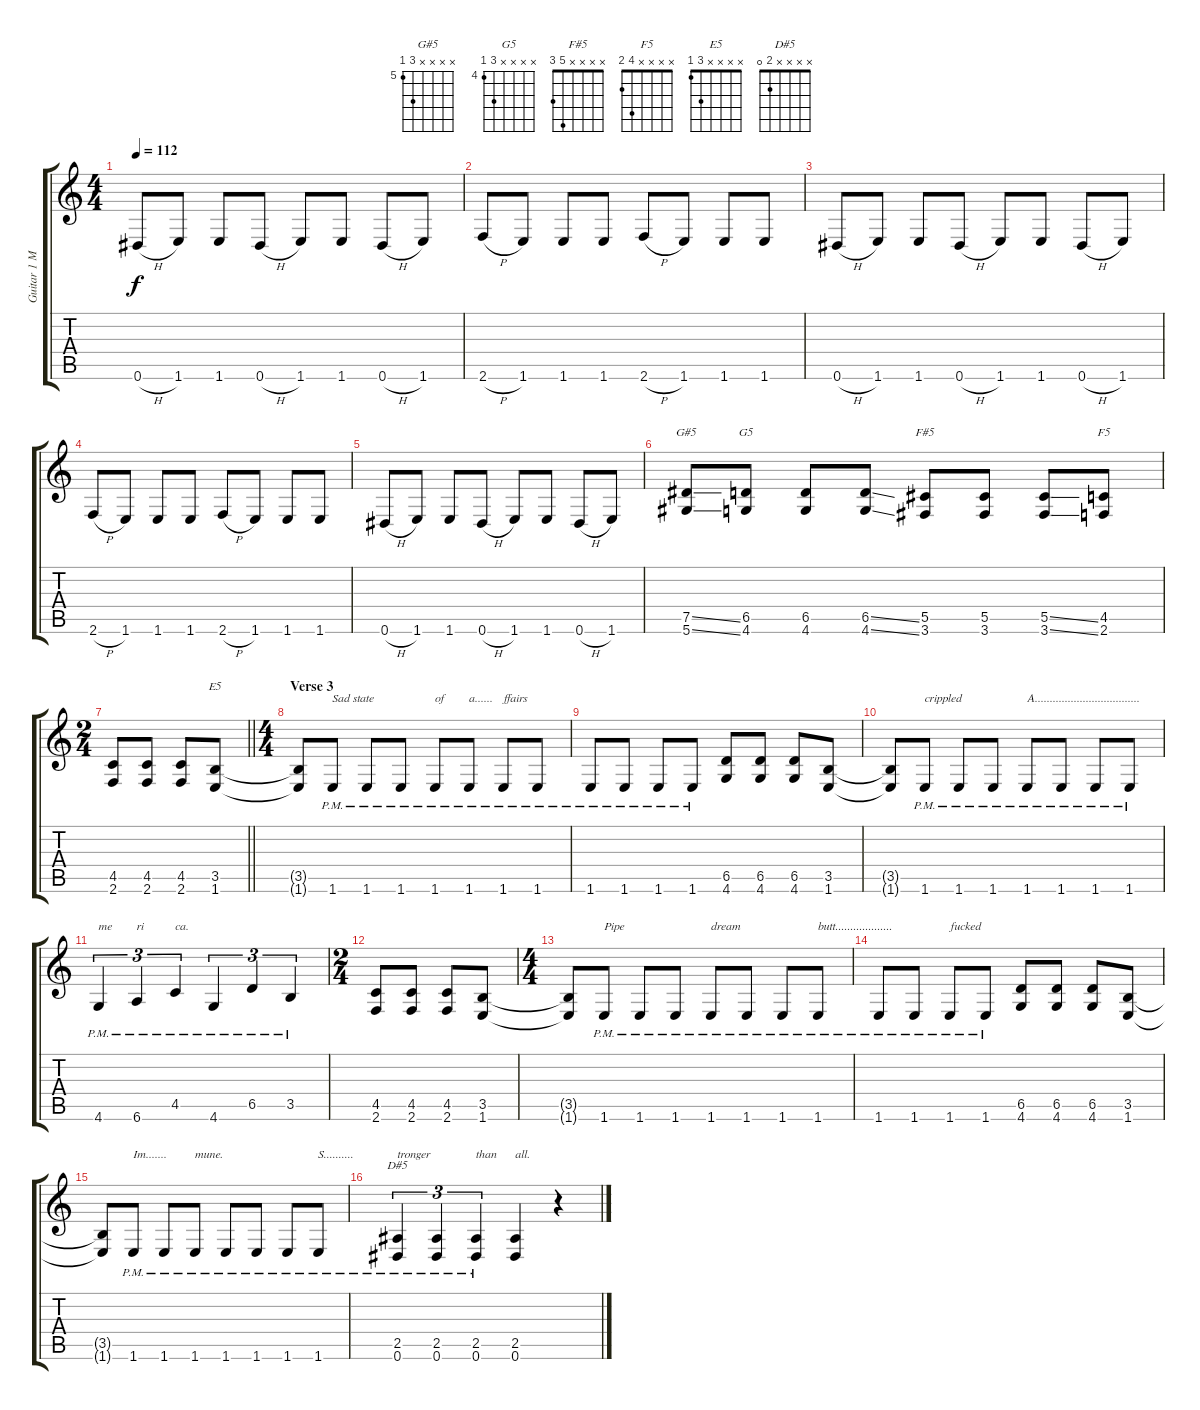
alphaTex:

\track ("Guitar 1 Main" "Guitar 1 M") {instrument distortionguitar}
\staff {score tabs}
\tuning (Eb4 Bb3 Gb3 Db3 Ab2 Eb2) {hide}
\chord ("G#5" x x x x 7 5) {firstfret 5}
\chord ("G5" x x x x 6 4) {firstfret 4}
\chord ("F#5" x x x x 5 3)
\chord ("F5" x x x x 4 2)
\chord ("E5" x x x x 3 1)
\chord ("D#5" x x x x 2 0)
\ts (4 4)
\tempo 112
\clef g2
\ks c
0.6{h}.8{dy f} 1.6.8 1.6.8 0.6{h}.8 1.6.8 1.6.8 0.6{h}.8 1.6.8 |
2.6{h}.8 1.6.8 1.6.8 1.6.8 2.6{h}.8 1.6.8 1.6.8 1.6.8 |
0.6{h}.8 1.6.8 1.6.8 0.6{h}.8 1.6.8 1.6.8 0.6{h}.8 1.6.8 |
2.6{h}.8 1.6.8 1.6.8 1.6.8 2.6{h}.8 1.6.8 1.6.8 1.6.8 |
0.6{h}.8 1.6.8 1.6.8 0.6{h}.8 1.6.8 1.6.8 0.6{h}.8 1.6.8 |
(7.5{ss} 5.6{ss}).8{ch "G#5"} (6.5 4.6).8{ch "G5"} (6.5 4.6).8 (6.5{ss} 4.6{ss}).8 (5.5 3.6).8{ch "F#5"} (5.5 3.6).8 (5.5{ss} 3.6{ss}).8 (4.5 2.6).8{ch "F5"} |
\ts (2 4)
\barLineRight lightlight
(4.5 2.6).8 (4.5 2.6).8 (4.5 2.6).8 (3.5 1.6).8{ch "E5"} |
\ts (4 4)
\section ("" "Verse 3")
(3.5{t} 1.6{t}).8 1.6{pm}.8{txt "Sad state"} 1.6{pm}.8 1.6{pm}.8 1.6{pm}.8{txt "of"} 1.6{pm}.8{txt "a......"} 1.6{pm}.8{txt "ffairs"} 1.6{pm}.8 |
1.6{pm}.8 1.6{pm}.8 1.6{pm}.8 1.6{pm}.8 (6.5 4.6).8 (6.5 4.6).8 (6.5 4.6).8 (3.5 1.6).8 |
(3.5{t} 1.6{t}).8 1.6{pm}.8{txt "crippled"} 1.6{pm}.8 1.6{pm}.8 1.6{pm}.8{txt "A..................................."} 1.6{pm}.8 1.6{pm}.8 1.6{pm}.8 |
4.6{pm}.4{tu (3 2) txt "me"} 6.6{pm}.4{tu (3 2) txt "ri"} 4.5{pm}.4{tu (3 2) txt "ca."} 4.6{pm}.4{tu (3 2)} 6.5{pm}.4{tu (3 2)} 3.5{pm}.4{tu (3 2)} |
\ts (2 4)
(4.5 2.6).8 (4.5 2.6).8 (4.5 2.6).8 (3.5 1.6).8 |
\ts (4 4)
(3.5{t} 1.6{t}).8 1.6{pm}.8{txt "Pipe"} 1.6{pm}.8 1.6{pm}.8 1.6{pm}.8{txt "dream"} 1.6{pm}.8 1.6{pm}.8 1.6{pm}.8{txt "butt..................."} |
1.6{pm}.8 1.6{pm}.8 1.6{pm}.8{txt "fucked"} 1.6{pm}.8 (6.5 4.6).8 (6.5 4.6).8 (6.5 4.6).8 (3.5 1.6).8 |
(3.5{t} 1.6{t}).8 1.6{pm}.8{txt "Im......."} 1.6{pm}.8 1.6{pm}.8{txt "mune."} 1.6{pm}.8 1.6{pm}.8 1.6{pm}.8 1.6{pm}.8{txt "S.........."} |
(2.5{pm} 0.6{pm}).4{tu (3 2) ch "D#5" txt "tronger"} (2.5{pm} 0.6{pm}).4{tu (3 2)} (2.5{pm} 0.6{pm}).4{tu (3 2) txt "than"} (2.5 0.6).4{txt "all."} r.4
